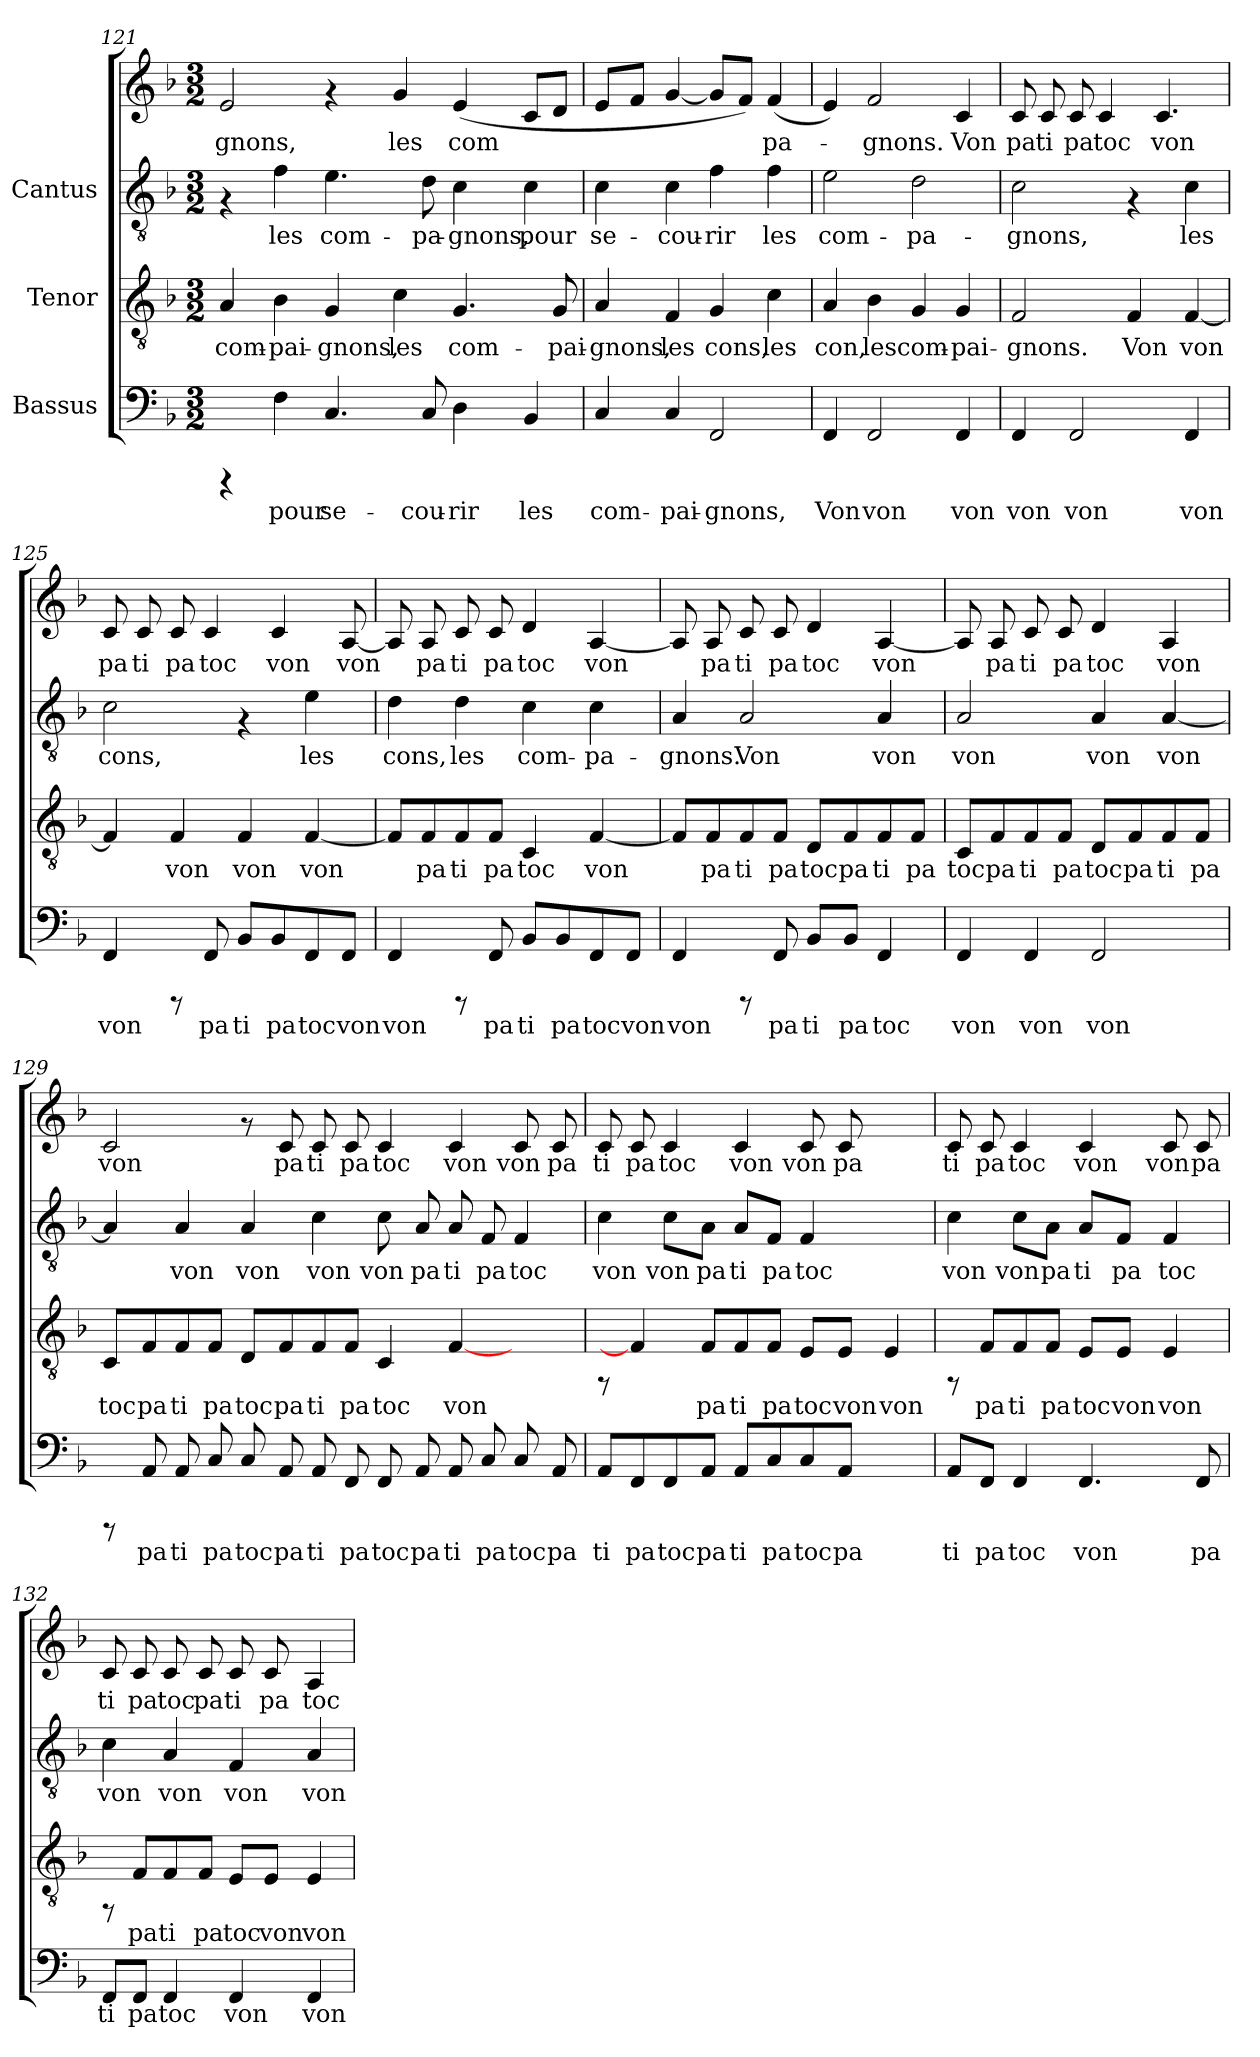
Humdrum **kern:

**kern	**text	**kern	**text	**kern	**text	**kern	**text
*part3	*part3	*part2	*part2	*part1	*part1	*part1	*part1
*staff4	*staff4	*staff3	*staff3	*staff2	*staff2	*staff1	*staff1
*I"Bassus	*	*I"Tenor	*	*I"Cantus	*	*	*
*clefF4	*	*clefGv2	*	*clefGv2	*	*clefG2	*
*k[b-]	*	*k[b-]	*	*k[b-]	*	*k[b-]	*
*F:	*	*F:	*	*F:	*	*F:	*
*M3/2	*	*M3/2	*	*M3/2	*	*M3/2	*
=121	=121	=121	=121	=121	=121	=121	=121
!	!	!	!LO:LY:b:cj	!	!	!	!LO:LY:b:cj
4rCCC	.	4A/	com-	4rF	.	2e/	gnons,
!	!LO:LY:b:cj	!	!LO:LY:b:cj	!	!LO:LY:b:cj	!	!
4F\	pour	4B-\	-pai-	4f\	-les	.	.
!	!LO:LY:b:cj	!	!LO:LY:b:cj	!	!LO:LY:b:cj	!	!
4.C/	se-	4G/	-gnons,	4.e\	com-	4rf	.
!	!	!	!LO:LY:b:cj	!	!	!	!LO:LY:b:cj
.	.	4c\	les	.	.	4g/	les
!	!LO:LY:b:cj	!	!	!	!LO:LY:b:cj	!	!
8C/	-cou-	.	.	8d\	-pa-	.	.
!	!LO:LY:b:cj	!	!LO:LY:b:cj	!	!LO:LY:b:cj	!	!LO:LY:b:cj
4D\	-rir	4.G/	com-	4c\	-gnons,	(<4e/	com-
!	!LO:LY:b:cj	!	!	!	!LO:LY:b:cj	!	!LO:LY:b:cj
4BB-/	les	.	.	4c\	pour	8c/L	--
!	!	!	!LO:LY:b:cj	!	!	!	!LO:LY:b:cj
.	.	8G/	-pai-	.	.	8d/J	--
!!LO:LB:g=z
=122	=122	=122	=122	=122	=122	=122	=122
!	!LO:LY:b:cj	!	!LO:LY:b:cj	!	!LO:LY:b:cj	!	!LO:LY:b:cj
4C/	com-	4A/	-gnons,	4c\	-se-	8e/L	.
!	!	!	!	!	!	!	!LO:LY:b:cj
.	.	.	.	.	.	8f/J	.
!	!LO:LY:b:cj	!	!LO:LY:b:cj	!	!LO:LY:b:cj	!	!LO:LY:b:cj
4C/	-pai-	4F/	les	4c\	-cou-	[<4g/	.
!	!LO:LY:b:cj	!	!LO:LY:b:cj	!	!LO:LY:b:cj	!	!LO:LY:b:cj
2FF/	-gnons,	4G/	cons,	4f\	-rir	8g/L]	.
!	!	!	!	!	!	!	!LO:LY:b:cj
.	.	.	.	.	.	8f/J)	.
!	!	!	!LO:LY:b:cj	!	!LO:LY:b:cj	!	!LO:LY:b:cj
.	.	4c\	les	4f\	les	(<4f/	pa-
=123	=123	=123	=123	=123	=123	=123	=123
!	!LO:LY:b:cj	!	!LO:LY:b:cj	!	!LO:LY:b:cj	!	!LO:LY:b:cj
4FF/	Von	4A/	con,	2e\	com-	4e/)	.
!	!LO:LY:b:cj	!	!LO:LY:b:cj	!	!	!	!LO:LY:b:cj
2FF/	von	4B-\	les	.	.	2f/	gnons.
!	!	!	!LO:LY:b:cj	!	!LO:LY:b:cj	!	!
.	.	4G/	com-	2d\	-pa-	.	.
!	!LO:LY:b:cj	!	!LO:LY:b:cj	!	!	!	!LO:LY:b:cj
4FF/	von	4G/	-pai-	.	.	4c/	Von
=124	=124	=124	=124	=124	=124	=124	=124
!	!LO:LY:b:cj	!	!LO:LY:b:cj	!	!LO:LY:b:cj	!	!LO:LY:b:cj
4FF/	von	2F/	-gnons.	2c\	gnons,	8c/	-pa
!	!	!	!	!	!	!	!LO:LY:b:cj
.	.	.	.	.	.	8c/	ti
!	!LO:LY:b:cj	!	!	!	!	!	!LO:LY:b:cj
2FF/	von	.	.	.	.	8c/	pa
!	!	!	!	!	!	!	!LO:LY:b:cj
.	.	.	.	.	.	4c/	toc
!	!	!	!LO:LY:b:cj	!	!	!	!
.	.	4F/	Von	4rF	.	.	.
!	!	!	!	!	!	!	!LO:LY:b:cj
.	.	.	.	.	.	4.c/	von
!	!LO:LY:b:cj	!	!LO:LY:b:cj	!	!LO:LY:b:cj	!	!
4FF/	von	[<4F/	von	4c\	les	.	.
=125	=125	=125	=125	=125	=125	=125	=125
!	!LO:LY:b:cj	!	!LO:LY:b:cj	!	!LO:LY:b:cj	!	!LO:LY:b:cj
4FF/	von	4F/]	.	2c\	cons,	8c/	pa
!	!	!	!	!	!	!	!LO:LY:b:cj
.	.	.	.	.	.	8c/	ti
!	!	!	!LO:LY:b:cj	!	!	!	!LO:LY:b:cj
8rCCC	.	4F/	von	.	.	8c/	pa
!	!LO:LY:b:cj	!	!	!	!	!	!LO:LY:b:cj
8FF/	pa	.	.	.	.	4c/	toc
!	!LO:LY:b:cj	!	!LO:LY:b:cj	!	!	!	!
8BB-/L	ti	4F/	von	4rF	.	.	.
!	!LO:LY:b:cj	!	!	!	!	!	!LO:LY:b:cj
8BB-/	pa	.	.	.	.	4c/	von
!	!LO:LY:b:cj	!	!LO:LY:b:cj	!	!LO:LY:b:cj	!	!
8FF/	toc	[<4F/	von	4e\	les	.	.
!	!LO:LY:b:cj	!	!	!	!	!	!LO:LY:b:cj
8FF/J	von	.	.	.	.	[<8A/	von
!!LO:LB:g=z
=126	=126	=126	=126	=126	=126	=126	=126
!	!LO:LY:b:cj	!	!LO:LY:b:cj	!	!LO:LY:b:cj	!	!LO:LY:b:cj
4FF/	von	8F/L]	.	4d\	cons,	8A/]	.
!	!	!	!LO:LY:b:cj	!	!	!	!LO:LY:b:cj
.	.	8F/	pa	.	.	8A/	pa
!	!	!	!LO:LY:b:cj	!	!LO:LY:b:cj	!	!LO:LY:b:cj
8rCCC	.	8F/	ti	4d\	les	8c/	ti
!	!LO:LY:b:cj	!	!LO:LY:b:cj	!	!	!	!LO:LY:b:cj
8FF/	pa	8F/J	pa	.	.	8c/	pa
!	!LO:LY:b:cj	!	!LO:LY:b:cj	!	!LO:LY:b:cj	!	!LO:LY:b:cj
8BB-/L	ti	4C/	toc	4c\	com-	4d/	toc
!	!LO:LY:b:cj	!	!	!	!	!	!
8BB-/	pa	.	.	.	.	.	.
!	!LO:LY:b:cj	!	!LO:LY:b:cj	!	!LO:LY:b:cj	!	!LO:LY:b:cj
8FF/	toc	[<4F/	von	4c\	-pa-	[<4A/	von
!	!LO:LY:b:cj	!	!	!	!	!	!
8FF/J	von	.	.	.	.	.	.
=127	=127	=127	=127	=127	=127	=127	=127
!	!LO:LY:b:cj	!	!LO:LY:b:cj	!	!LO:LY:b:cj	!	!LO:LY:b:cj
4FF/	von	8F/L]	.	4A/	gnons.	8A/]	-
!	!	!	!LO:LY:b:cj	!	!	!	!LO:LY:b:cj
.	.	8F/	pa	.	.	8A/	pa
!	!	!	!LO:LY:b:cj	!	!LO:LY:b:cj	!	!LO:LY:b:cj
8rCCC	.	8F/	ti	2A/	Von	8c/	ti
!	!LO:LY:b:cj	!	!LO:LY:b:cj	!	!	!	!LO:LY:b:cj
8FF/	pa	8F/J	pa	.	.	8c/	pa
!	!LO:LY:b:cj	!	!LO:LY:b:cj	!	!	!	!LO:LY:b:cj
8BB-/L	ti	8D/L	toc	.	.	4d/	toc
!	!LO:LY:b:cj	!	!LO:LY:b:cj	!	!	!	!
8BB-/J	pa	8F/	pa	.	.	.	.
!	!LO:LY:b:cj	!	!LO:LY:b:cj	!	!LO:LY:b:cj	!	!LO:LY:b:cj
4FF/	toc	8F/	ti	4A/	von	[<4A/	von
!	!	!	!LO:LY:b:cj	!	!	!	!
.	.	8F/J	pa	.	.	.	.
=128	=128	=128	=128	=128	=128	=128	=128
!	!LO:LY:b:cj	!	!LO:LY:b:cj	!	!LO:LY:b:cj	!	!LO:LY:b:cj
4FF/	von	8C/L	toc	2A/	von	8A/]	.
!	!	!	!LO:LY:b:cj	!	!	!	!LO:LY:b:cj
.	.	8F/	pa	.	.	8A/	pa
!	!LO:LY:b:cj	!	!LO:LY:b:cj	!	!	!	!LO:LY:b:cj
4FF/	von	8F/	ti	.	.	8c/	ti
!	!	!	!LO:LY:b:cj	!	!	!	!LO:LY:b:cj
.	.	8F/J	pa	.	.	8c/	pa
!	!LO:LY:b:cj	!	!LO:LY:b:cj	!	!LO:LY:b:cj	!	!LO:LY:b:cj
2FF/	von	8D/L	toc	4A/	von	4d/	toc
!	!	!	!LO:LY:b:cj	!	!	!	!
.	.	8F/	pa	.	.	.	.
!	!	!	!LO:LY:b:cj	!	!LO:LY:b:cj	!	!LO:LY:b:cj
.	.	8F/	ti	[<4A/	von	4A/	von
!	!	!	!LO:LY:b:cj	!	!	!	!
.	.	8F/J	pa	.	.	.	.
!!LO:LB:g=z
=129	=129	=129	=129	=129	=129	=129	=129
!	!	!	!LO:LY:b:cj	!	!LO:LY:b:cj	!	!LO:LY:b:cj
8rCCC	.	8C/L	toc	4A/]	.	2c/	von
!	!LO:LY:b:cj	!	!LO:LY:b:cj	!	!	!	!
8AA/	pa	8F/	pa	.	.	.	.
!	!LO:LY:b:cj	!	!LO:LY:b:cj	!	!LO:LY:b:cj	!	!
8AA/	ti	8F/	ti	4A/	von	.	.
!	!LO:LY:b:cj	!	!LO:LY:b:cj	!	!	!	!
8C/	pa	8F/J	pa	.	.	.	.
!	!LO:LY:b:cj	!	!LO:LY:b:cj	!	!LO:LY:b:cj	!	!
8C/	toc	8D/L	toc	4A/	von	8rf	.
!	!LO:LY:b:cj	!	!LO:LY:b:cj	!	!	!	!LO:LY:b:cj
8AA/	pa	8F/	pa	.	.	8c/	pa
!	!LO:LY:b:cj	!	!LO:LY:b:cj	!	!LO:LY:b:cj	!	!LO:LY:b:cj
8AA/	ti	8F/	ti	4c\	von	8c/	ti
!	!LO:LY:b:cj	!	!LO:LY:b:cj	!	!	!	!LO:LY:b:cj
8FF/	pa	8F/J	pa	.	.	8c/	pa
!	!LO:LY:b:cj	!	!LO:LY:b:cj	!	!LO:LY:b:cj	!	!LO:LY:b:cj
8FF/	toc	4C/	toc	8c\	von	4c/	toc
!	!LO:LY:b:cj	!	!	!	!LO:LY:b:cj	!	!
8AA/	pa	.	.	8A/	pa	.	.
!	!LO:LY:b:cj	!	!LO:LY:b:cj	!	!LO:LY:b:cj	!	!LO:LY:b:cj
8AA/	ti	[4F/	von	8A/	ti	4c/	von
!	!LO:LY:b:cj	!	!	!	!LO:LY:b:cj	!	!
8C/	pa	.	.	8F/	pa	.	.
!	!LO:LY:b:cj	!	!	!	!LO:LY:b:cj	!	!LO:LY:b:cj
8C/	toc	4ryy	.	4F/	toc	8c/	von
!	!LO:LY:b:cj	!	!	!	!	!	!LO:LY:b:cj
8AA/	pa	.	.	.	.	8c/	pa
=130	=130	=130	=130	=130	=130	=130	=130
!	!LO:LY:b:cj	!	!	!	!LO:LY:b:cj	!	!LO:LY:b:cj
8AA/L	ti	8rFF	.	4c\	von	8c/	ti
!	!LO:LY:b:cj	!	!	!	!	!	!LO:LY:b:cj
8FF/	pa	4F/]	.	.	.	8c/	pa
!	!LO:LY:b:cj	!	!	!	!LO:LY:b:cj	!	!LO:LY:b:cj
8FF/	toc	.	.	8c\L	von	4c/	toc
!	!LO:LY:b:cj	!	!LO:LY:b:cj	!	!LO:LY:b:cj	!	!
8AA/J	pa	8F/L	pa	8A\J	pa	.	.
!	!LO:LY:b:cj	!	!LO:LY:b:cj	!	!LO:LY:b:cj	!	!LO:LY:b:cj
8AA/L	ti	8F/	ti	8A/L	ti	4c/	von
!	!LO:LY:b:cj	!	!LO:LY:b:cj	!	!LO:LY:b:cj	!	!
8C/	pa	8F/J	pa	8F/J	pa	.	.
!	!LO:LY:b:cj	!	!LO:LY:b:cj	!	!LO:LY:b:cj	!	!LO:LY:b:cj
8C/	toc	8E/L	toc	4F/	toc	8c/	von
!	!LO:LY:b:cj	!	!LO:LY:b:cj	!	!	!	!LO:LY:b:cj
8AA/J	pa	8E/J	von	.	.	8c/	pa
!	!	!	!LO:LY:b:cj	!	!	!	!
4ryy	.	4E/	von	4ryy	.	4ryy	.
!!LO:PB:g=z
=131	=131	=131	=131	=131	=131	=131	=131
!	!LO:LY:b:cj	!	!	!	!LO:LY:b:cj	!	!LO:LY:b:cj
8AA/L	ti	8rFF	.	4c\	von	8c/	ti
!	!LO:LY:b:cj	!	!LO:LY:b:cj	!	!	!	!LO:LY:b:cj
8FF/J	pa	8F/L	pa	.	.	8c/	pa
!	!LO:LY:b:cj	!	!LO:LY:b:cj	!	!LO:LY:b:cj	!	!LO:LY:b:cj
4FF/	toc	8F/	ti	8c\L	von	4c/	toc
!	!	!	!LO:LY:b:cj	!	!LO:LY:b:cj	!	!
.	.	8F/J	pa	8A\J	pa	.	.
!	!LO:LY:b:cj	!	!LO:LY:b:cj	!	!LO:LY:b:cj	!	!LO:LY:b:cj
4.FF/	von	8E/L	toc	8A/L	ti	4c/	von
!	!	!	!LO:LY:b:cj	!	!LO:LY:b:cj	!	!
.	.	8E/J	von	8F/J	pa	.	.
!	!	!	!LO:LY:b:cj	!	!LO:LY:b:cj	!	!LO:LY:b:cj
.	.	4E/	von	4F/	toc	8c/	von
!	!LO:LY:b:cj	!	!	!	!	!	!LO:LY:b:cj
8FF/	pa	.	.	.	.	8c/	pa
=132	=132	=132	=132	=132	=132	=132	=132
!	!LO:LY:b:cj	!	!	!	!LO:LY:b:cj	!	!LO:LY:b:cj
8FF/L	ti	8rFF	.	4c\	von	8c/	ti
!	!LO:LY:b:cj	!	!LO:LY:b:cj	!	!	!	!LO:LY:b:cj
8FF/J	pa	8F/L	pa	.	.	8c/	pa
!	!LO:LY:b:cj	!	!LO:LY:b:cj	!	!LO:LY:b:cj	!	!LO:LY:b:cj
4FF/	toc	8F/	ti	4A/	von	8c/	toc
!	!	!	!LO:LY:b:cj	!	!	!	!LO:LY:b:cj
.	.	8F/J	pa	.	.	8c/	pa
!	!LO:LY:b:cj	!	!LO:LY:b:cj	!	!LO:LY:b:cj	!	!LO:LY:b:cj
4FF/	von	8E/L	toc	4F/	von	8c/	ti
!	!	!	!LO:LY:b:cj	!	!	!	!LO:LY:b:cj
.	.	8E/J	von	.	.	8c/	pa
!	!LO:LY:b:cj	!	!LO:LY:b:cj	!	!LO:LY:b:cj	!	!LO:LY:b:cj
4FF/	von	4E/	von	4A/	von	4A/	toc
=	=	=	=	=	=	=	=
*-	*-	*-	*-	*-	*-	*-	*-
